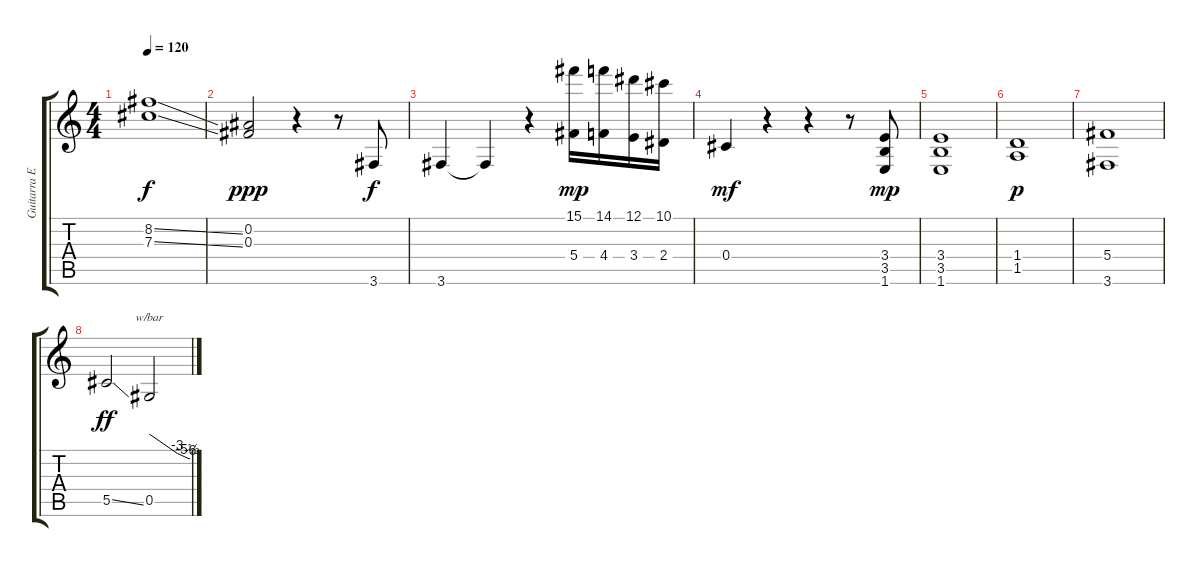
\track ("Guitarra Electrica (Solos)" "Guitarra E") {instrument overdrivenguitar}
\staff {score tabs}
\tuning (Eb4 Bb3 Gb3 Db3 Ab2 Eb2) {hide}
\ts (4 4)
\tempo 120
\clef g2
\ks c
(8.2{ss} 7.3{ss}).1{dy f} |
(0.2 0.3).2{dy ppp} r.4 r.8 3.6.8{dy f instrument timpani} |
3.6.4{instrument timpani} 3.6{t}.4 r.4 (15.1 5.4).16{dy mp} (14.1 4.4).16 (12.1 3.4).16 (10.1 2.4).16 |
0.4.4{dy mf instrument timpani} r.4 r.4 r.8 (3.4 3.5 1.6).8{dy mp} |
(3.4 3.5 1.6).1 |
(1.4 1.5).1{dy p} |
(5.4 3.6).1 |
5.5{ss}.2{dy ff instrument overdrivenguitar} 0.5.2{tbe (custom default 0 0 41 -12 56 -22 60 -24)}
